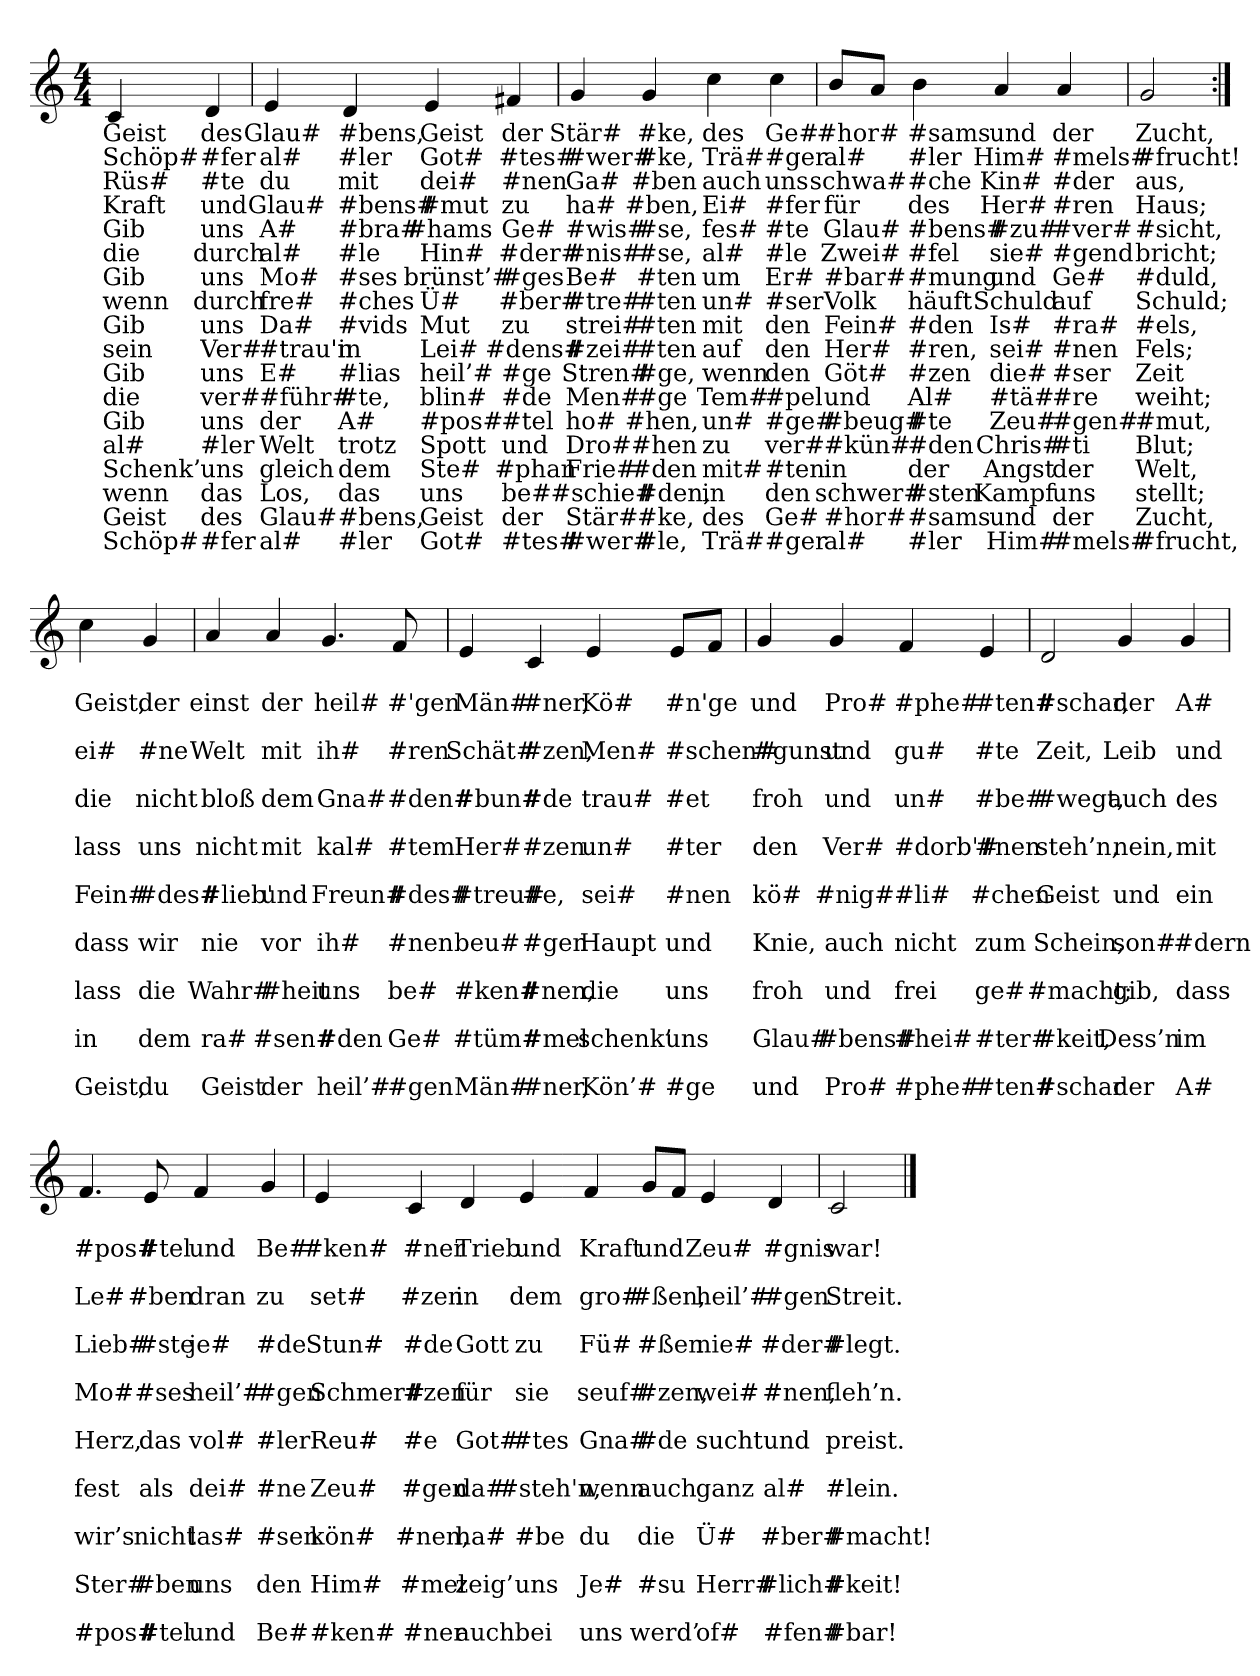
**kern	**text	**text	**text	**text	**text	**text	**text	**text	**text	**text	**text	**text	**text	**text	**text	**text	**text	**text
*part1	*part1	*part1	*part1	*part1	*part1	*part1	*part1	*part1	*part1	*part1	*part1	*part1	*part1	*part1	*part1	*part1	*part1	*part1
*staff1	*staff1	*staff1	*staff1	*staff1	*staff1	*staff1	*staff1	*staff1	*staff1	*staff1	*staff1	*staff1	*staff1	*staff1	*staff1	*staff1	*staff1	*staff1
*clefG2	*	*	*	*	*	*	*	*	*	*	*	*	*	*	*	*	*	*
*M4/4	*	*	*	*	*	*	*	*	*	*	*	*	*	*	*	*	*	*
=	=	=	=	=	=	=	=	=	=	=	=	=	=	=	=	=	=	=
4c	Geist	Schöp#	Rüs#	Kraft	Gib	die	Gib	wenn	Gib	sein	Gib	die	Gib	al#	Schenk’	wenn	Geist	Schöp#
4d	des	#fer	#te	und	uns	durch	uns	durch	uns	Ver#	uns	ver#	uns	#ler	uns	das	des	#fer
=	=	=	=	=	=	=	=	=	=	=	=	=	=	=	=	=	=	=
4e	Glau#	al#	du	Glau#	A#	al#	Mo#	fre#	Da#	#trau'n	E#	#führ#	der	Welt	gleich	Los,	Glau#	al#
4d	#bens,	#ler	mit	#bens#	#bra#	#le	#ses	#ches	#vids	in	#lias	#te,	A#	trotz	dem	das	#bens,	#ler
4e	Geist	Got#	dei#	#mut	#hams	Hin#	brünst’#	Ü#	Mut	Lei#	heil’#	blin#	#pos#	Spott	Ste#	uns	Geist	Got#
4f#X	der	#tes#	#nen	zu	Ge#	#der#	#ges	#ber#	zu	#dens#	#ge	#de	#tel	und	#phan	be#	der	#tes#
=	=	=	=	=	=	=	=	=	=	=	=	=	=	=	=	=	=	=
4g	Stär#	#wer#	Ga#	ha#	#wis#	#nis#	Be#	#tre#	strei#	#zei#	Stren#	Men#	ho#	Dro#	Frie#	#schie#	Stär#	#wer#
4g	#ke,	#ke,	#ben	#ben,	#se,	#se,	#ten	#ten	#ten	#ten	#ge,	#ge	#hen,	#hen	#den	#den,	#ke,	#le,
4cc	des	Trä#	auch	Ei#	fes#	al#	um	un#	mit	auf	wenn	Tem#	un#	zu	mit#	in	des	Trä#
4cc	Ge#	#ger	uns	#fer	#te	#le	Er#	#ser	den	den	den	#pel	#ge#	ver#	#ten	den	Ge#	#ger
=	=	=	=	=	=	=	=	=	=	=	=	=	=	=	=	=	=	=
8bL	#hor#	al#	schwa#	für	Glau#	Zwei#	#bar#	Volk	Fein#	Her#	Göt#	und	#beug#	#kün#	in	schwer#	#hor#	al#
8aJ	.	.	.	.	.	.	.	.	.	.	.	.	.	.	.	.	.	.
4b	#sams	#ler	#che	des	#bens#	#fel	#mung	häuft	#den	#ren,	#zen	Al#	#te	#den	der	#sten	#sams	#ler
4a	und	Him#	Kin#	Her#	#zu#	sie#	und	Schuld	Is#	sei#	die#	#tä#	Zeu#	Chris#	Angst	Kampf	und	Him#
4a	der	#mels#	#der	#ren	#ver#	#gend	Ge#	auf	#ra#	#nen	#ser	#re	#gen#	#ti	der	uns	der	#mels#
=	=	=	=	=	=	=	=	=	=	=	=	=	=	=	=	=	=	=
2g	Zucht,	#frucht!	aus,	Haus;	#sicht,	bricht;	#duld,	Schuld;	#els,	Fels;	Zeit	weiht;	#mut,	Blut;	Welt,	stellt;	Zucht,	#frucht,
=:|!	=:|!	=:|!	=:|!	=:|!	=:|!	=:|!	=:|!	=:|!	=:|!	=:|!	=:|!	=:|!	=:|!	=:|!	=:|!	=:|!	=:|!	=:|!
4cc	.	Geist,	.	ei#	.	die	.	lass	.	Fein#	.	dass	.	lass	.	in	.	Geist,
4g	.	der	.	#ne	.	nicht	.	uns	.	#des#	.	wir	.	die	.	dem	.	du
=	=	=	=	=	=	=	=	=	=	=	=	=	=	=	=	=	=	=
4a	.	einst	.	Welt	.	bloß	.	nicht	.	#lieb'	.	nie	.	Wahr#	.	ra#	.	Geist
4a	.	der	.	mit	.	dem	.	mit	.	und	.	vor	.	#heit	.	#sen#	.	der
4.g	.	heil#	.	ih#	.	Gna#	.	kal#	.	Freun#	.	ih#	.	uns	.	#den	.	heil’#
8f	.	#'gen	.	#ren	.	#den#	.	#tem	.	#des#	.	#nen	.	be#	.	Ge#	.	#gen
=	=	=	=	=	=	=	=	=	=	=	=	=	=	=	=	=	=	=
4e	.	Män#	.	Schät#	.	#bun#	.	Her#	.	#treu#	.	beu#	.	#ken#	.	#tüm#	.	Män#
4c	.	#ner,	.	#zen,	.	#de	.	#zen	.	#e,	.	#gen	.	#nen,	.	#mel	.	#ner,
4e	.	Kö#	.	Men#	.	trau#	.	un#	.	sei#	.	Haupt	.	die	.	schenk’	.	Kön’#
8eL	.	#n'ge	.	#schen#	.	#et	.	#ter	.	#nen	.	und	.	uns	.	uns	.	#ge
8fJ	.	.	.	.	.	.	.	.	.	.	.	.	.	.	.	.	.	.
=	=	=	=	=	=	=	=	=	=	=	=	=	=	=	=	=	=	=
4g	.	und	.	#gunst	.	froh	.	den	.	kö#	.	Knie,	.	froh	.	Glau#	.	und
4g	.	Pro#	.	und	.	und	.	Ver#	.	#nig#	.	auch	.	und	.	#bens#	.	Pro#
4f	.	#phe#	.	gu#	.	un#	.	#dorb'#	.	#li#	.	nicht	.	frei	.	#hei#	.	#phe#
4e	.	#ten#	.	#te	.	#be#	.	#nen	.	#chen	.	zum	.	ge#	.	#ter#	.	#ten#
=	=	=	=	=	=	=	=	=	=	=	=	=	=	=	=	=	=	=
2d	.	#schar,	.	Zeit,	.	#wegt,	.	steh’n,	.	Geist	.	Schein,	.	#macht;	.	#keit,	.	#schar
4g	.	der	.	Leib	.	auch	.	nein,	.	und	.	son#	.	gib,	.	Dess’n	.	der
4g	.	A#	.	und	.	des	.	mit	.	ein	.	#dern	.	dass	.	im	.	A#
=	=	=	=	=	=	=	=	=	=	=	=	=	=	=	=	=	=	=
4.f	.	#pos#	.	Le#	.	Lieb#	.	Mo#	.	Herz,	.	fest	.	wir’s	.	Ster#	.	#pos#
8e	.	#tel	.	#ben	.	#ste	.	#ses	.	das	.	als	.	nicht	.	#ben	.	#tel
4f	.	und	.	dran	.	je#	.	heil’#	.	vol#	.	dei#	.	las#	.	uns	.	und
4g	.	Be#	.	zu	.	#de	.	#gen	.	#ler	.	#ne	.	#sen	.	den	.	Be#
=	=	=	=	=	=	=	=	=	=	=	=	=	=	=	=	=	=	=
4e	.	#ken#	.	set#	.	Stun#	.	Schmer#	.	Reu#	.	Zeu#	.	kön#	.	Him#	.	#ken#
4c	.	#ner	.	#zen	.	#de	.	#zen	.	#e	.	#gen	.	#nen,	.	#mel	.	#ner
4d	.	Trieb	.	in	.	Gott	.	für	.	Got#	.	da#	.	ha#	.	zeig’	.	auch
4e	.	und	.	dem	.	zu	.	sie	.	#tes	.	#steh'n,	.	#be	.	uns	.	bei
4f	.	Kraft	.	gro#	.	Fü#	.	seuf#	.	Gna#	.	wenn	.	du	.	Je#	.	uns
8gL	.	und	.	#ßen,	.	#ßen	.	#zen,	.	#de	.	auch	.	die	.	#su	.	werd’
8fJ	.	.	.	.	.	.	.	.	.	.	.	.	.	.	.	.	.	.
4e	.	Zeu#	.	heil’#	.	nie#	.	wei#	.	sucht	.	ganz	.	Ü#	.	Herr#	.	of#
4d	.	#gnis	.	#gen	.	#der#	.	#nen,	.	und	.	al#	.	#ber#	.	#lich#	.	#fen#
=	=	=	=	=	=	=	=	=	=	=	=	=	=	=	=	=	=	=
2c	.	war!	.	Streit.	.	#legt.	.	fleh’n.	.	preist.	.	#lein.	.	#macht!	.	#keit!	.	#bar!
==	==	==	==	==	==	==	==	==	==	==	==	==	==	==	==	==	==	==
*-	*-	*-	*-	*-	*-	*-	*-	*-	*-	*-	*-	*-	*-	*-	*-	*-	*-	*-
